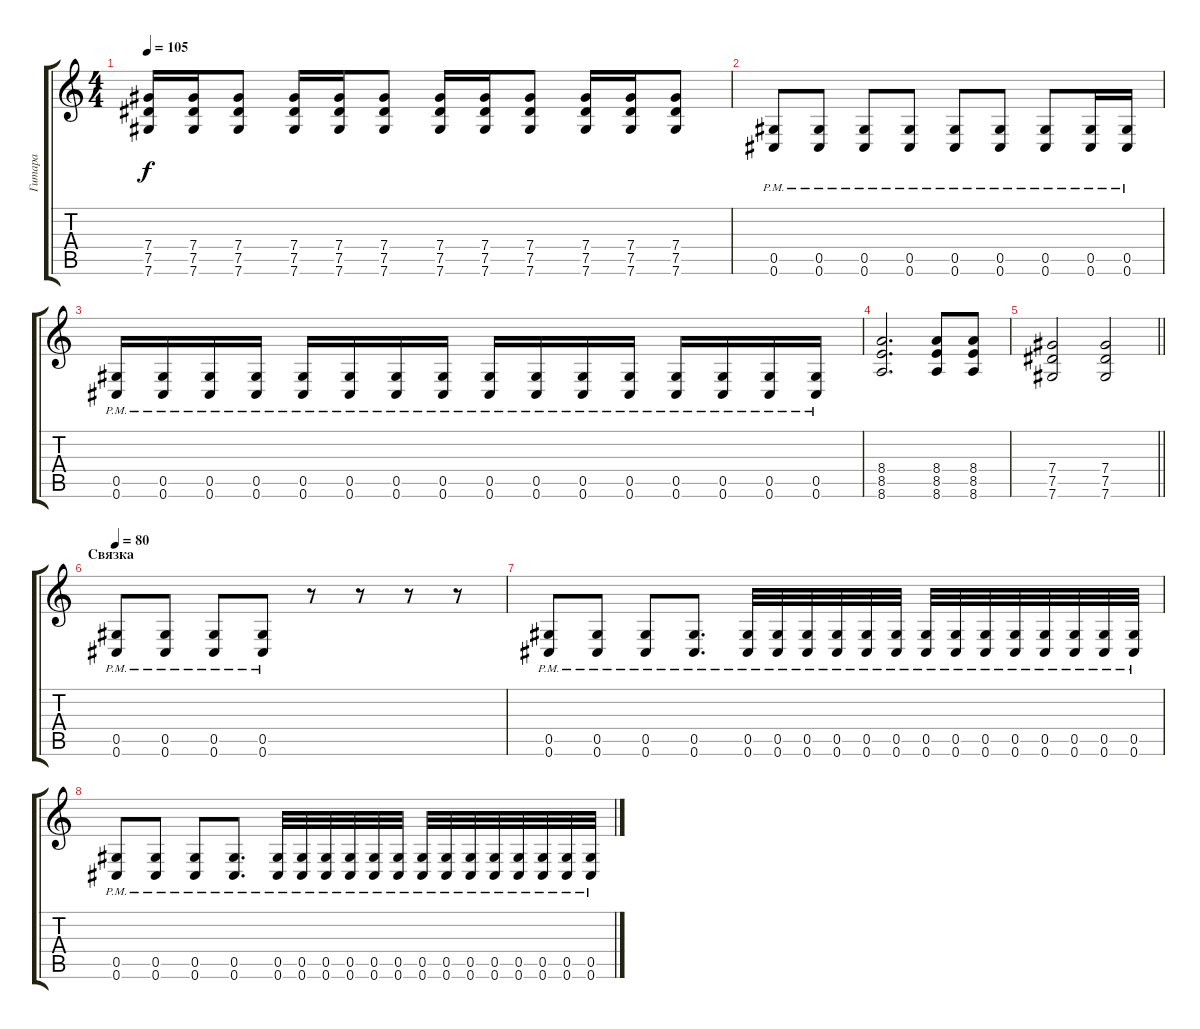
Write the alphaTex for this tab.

\track ("Гитара" "Гитара") {instrument distortionguitar}
\staff {score tabs}
\tuning (Eb4 Bb3 Gb3 Db3 Ab2 Db2) {hide}
\ts (4 4)
\tempo 105
\clef g2
\ks c
(7.4 7.5 7.6).16{dy f} (7.4 7.5 7.6).16 (7.4 7.5 7.6).8 (7.4 7.5 7.6).16 (7.4 7.5 7.6).16 (7.4 7.5 7.6).8 (7.4 7.5 7.6).16 (7.4 7.5 7.6).16 (7.4 7.5 7.6).8 (7.4 7.5 7.6).16 (7.4 7.5 7.6).16 (7.4 7.5 7.6).8 |
(0.5{pm} 0.6{pm}).8 (0.5{pm} 0.6{pm}).8 (0.5{pm} 0.6{pm}).8 (0.5{pm} 0.6{pm}).8 (0.5{pm} 0.6{pm}).8 (0.5{pm} 0.6{pm}).8 (0.5{pm} 0.6{pm}).8 (0.5{pm} 0.6{pm}).16 (0.5{pm} 0.6{pm}).16 |
(0.5{pm} 0.6{pm}).16 (0.5{pm} 0.6{pm}).16 (0.5{pm} 0.6{pm}).16 (0.5{pm} 0.6{pm}).16 (0.5{pm} 0.6{pm}).16 (0.5{pm} 0.6{pm}).16 (0.5{pm} 0.6{pm}).16 (0.5{pm} 0.6{pm}).16 (0.5{pm} 0.6{pm}).16 (0.5{pm} 0.6{pm}).16 (0.5{pm} 0.6{pm}).16 (0.5{pm} 0.6{pm}).16 (0.5{pm} 0.6{pm}).16 (0.5{pm} 0.6{pm}).16 (0.5{pm} 0.6{pm}).16 (0.5{pm} 0.6{pm}).16 |
(8.4 8.5 8.6).2{d} (8.4 8.5 8.6).8 (8.4 8.5 8.6).8 |
\barLineRight lightlight
(7.4 7.5 7.6).2 (7.4 7.5 7.6).2 |
\section ("" "Связка")
\tempo 80
(0.5{pm} 0.6{pm}).8 (0.5{pm} 0.6{pm}).8 (0.5{pm} 0.6{pm}).8 (0.5{pm} 0.6{pm}).8 r.8 r.8 r.8 r.8 |
(0.5{pm} 0.6{pm}).8 (0.5{pm} 0.6{pm}).8 (0.5{pm} 0.6{pm}).8 (0.5{pm} 0.6{pm}).8{d} (0.5{pm} 0.6{pm}).32 (0.5{pm} 0.6{pm}).32 (0.5{pm} 0.6{pm}).32 (0.5{pm} 0.6{pm}).32 (0.5{pm} 0.6{pm}).32 (0.5{pm} 0.6{pm}).32 (0.5{pm} 0.6{pm}).32 (0.5{pm} 0.6{pm}).32 (0.5{pm} 0.6{pm}).32 (0.5{pm} 0.6{pm}).32 (0.5{pm} 0.6{pm}).32 (0.5{pm} 0.6{pm}).32 (0.5{pm} 0.6{pm}).32 (0.5{pm} 0.6{pm}).32 |
(0.5{pm} 0.6{pm}).8 (0.5{pm} 0.6{pm}).8 (0.5{pm} 0.6{pm}).8 (0.5{pm} 0.6{pm}).8{d} (0.5{pm} 0.6{pm}).32 (0.5{pm} 0.6{pm}).32 (0.5{pm} 0.6{pm}).32 (0.5{pm} 0.6{pm}).32 (0.5{pm} 0.6{pm}).32 (0.5{pm} 0.6{pm}).32 (0.5{pm} 0.6{pm}).32 (0.5{pm} 0.6{pm}).32 (0.5{pm} 0.6{pm}).32 (0.5{pm} 0.6{pm}).32 (0.5{pm} 0.6{pm}).32 (0.5{pm} 0.6{pm}).32 (0.5{pm} 0.6{pm}).32 (0.5{pm} 0.6{pm}).32
